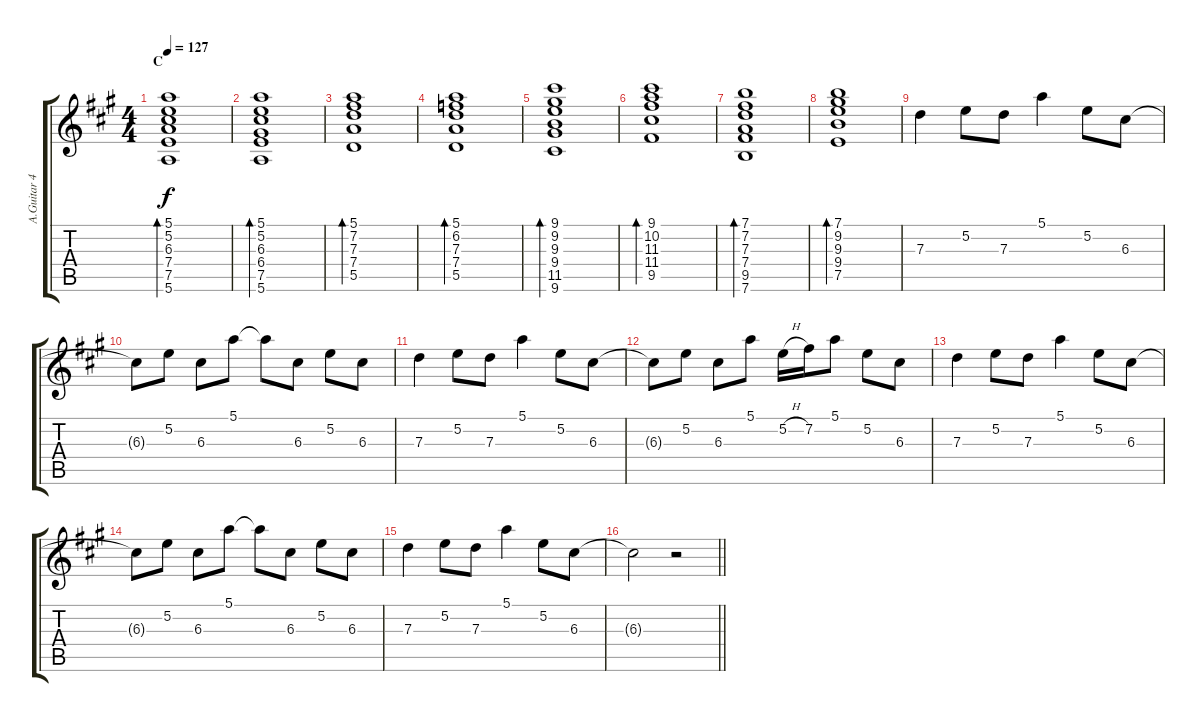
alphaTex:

\track ("A.Guitar 4" "A.Guitar 4") {instrument acousticguitarsteel}
\staff {score tabs}
\tuning (E4 B3 G3 D3 A2 E2) {hide}
\ts (4 4)
\section ("" "C")
\tempo 127
\clef g2
\ks a
(5.1 5.2 6.3 7.4 7.5 5.6).1{bd 120 dy f} |
(5.1 5.2 6.3 6.4 7.5 5.6).1{bd 120} |
(5.1 7.2 7.3 7.4 5.5).1{bd 120} |
(5.1 6.2 7.3 7.4 5.5).1{bd 120} |
(9.1 9.2 9.3 9.4 11.5 9.6).1{bd 120} |
(9.1 10.2 11.3 11.4 9.5).1{bd 120} |
(7.1 7.2 7.3 7.4 9.5 7.6).1{bd 120} |
(7.1 9.2 9.3 9.4 7.5).1{bd 120} |
7.3.4 5.2.8 7.3.8 5.1.4 5.2.8 6.3.8 |
6.3{t}.8 5.2.8 6.3.8 5.1.8 5.1{t}.8 6.3.8 5.2.8 6.3.8 |
7.3.4 5.2.8 7.3.8 5.1.4 5.2.8 6.3.8 |
6.3{t}.8 5.2.8 6.3.8 5.1.8 5.2{h}.16 7.2.16 5.1.8 5.2.8 6.3.8 |
7.3.4 5.2.8 7.3.8 5.1.4 5.2.8 6.3.8 |
6.3{t}.8 5.2.8 6.3.8 5.1.8 5.1{t}.8 6.3.8 5.2.8 6.3.8 |
7.3.4 5.2.8 7.3.8 5.1.4 5.2.8 6.3.8 |
\barLineRight lightlight
6.3{t}.2 r.2
